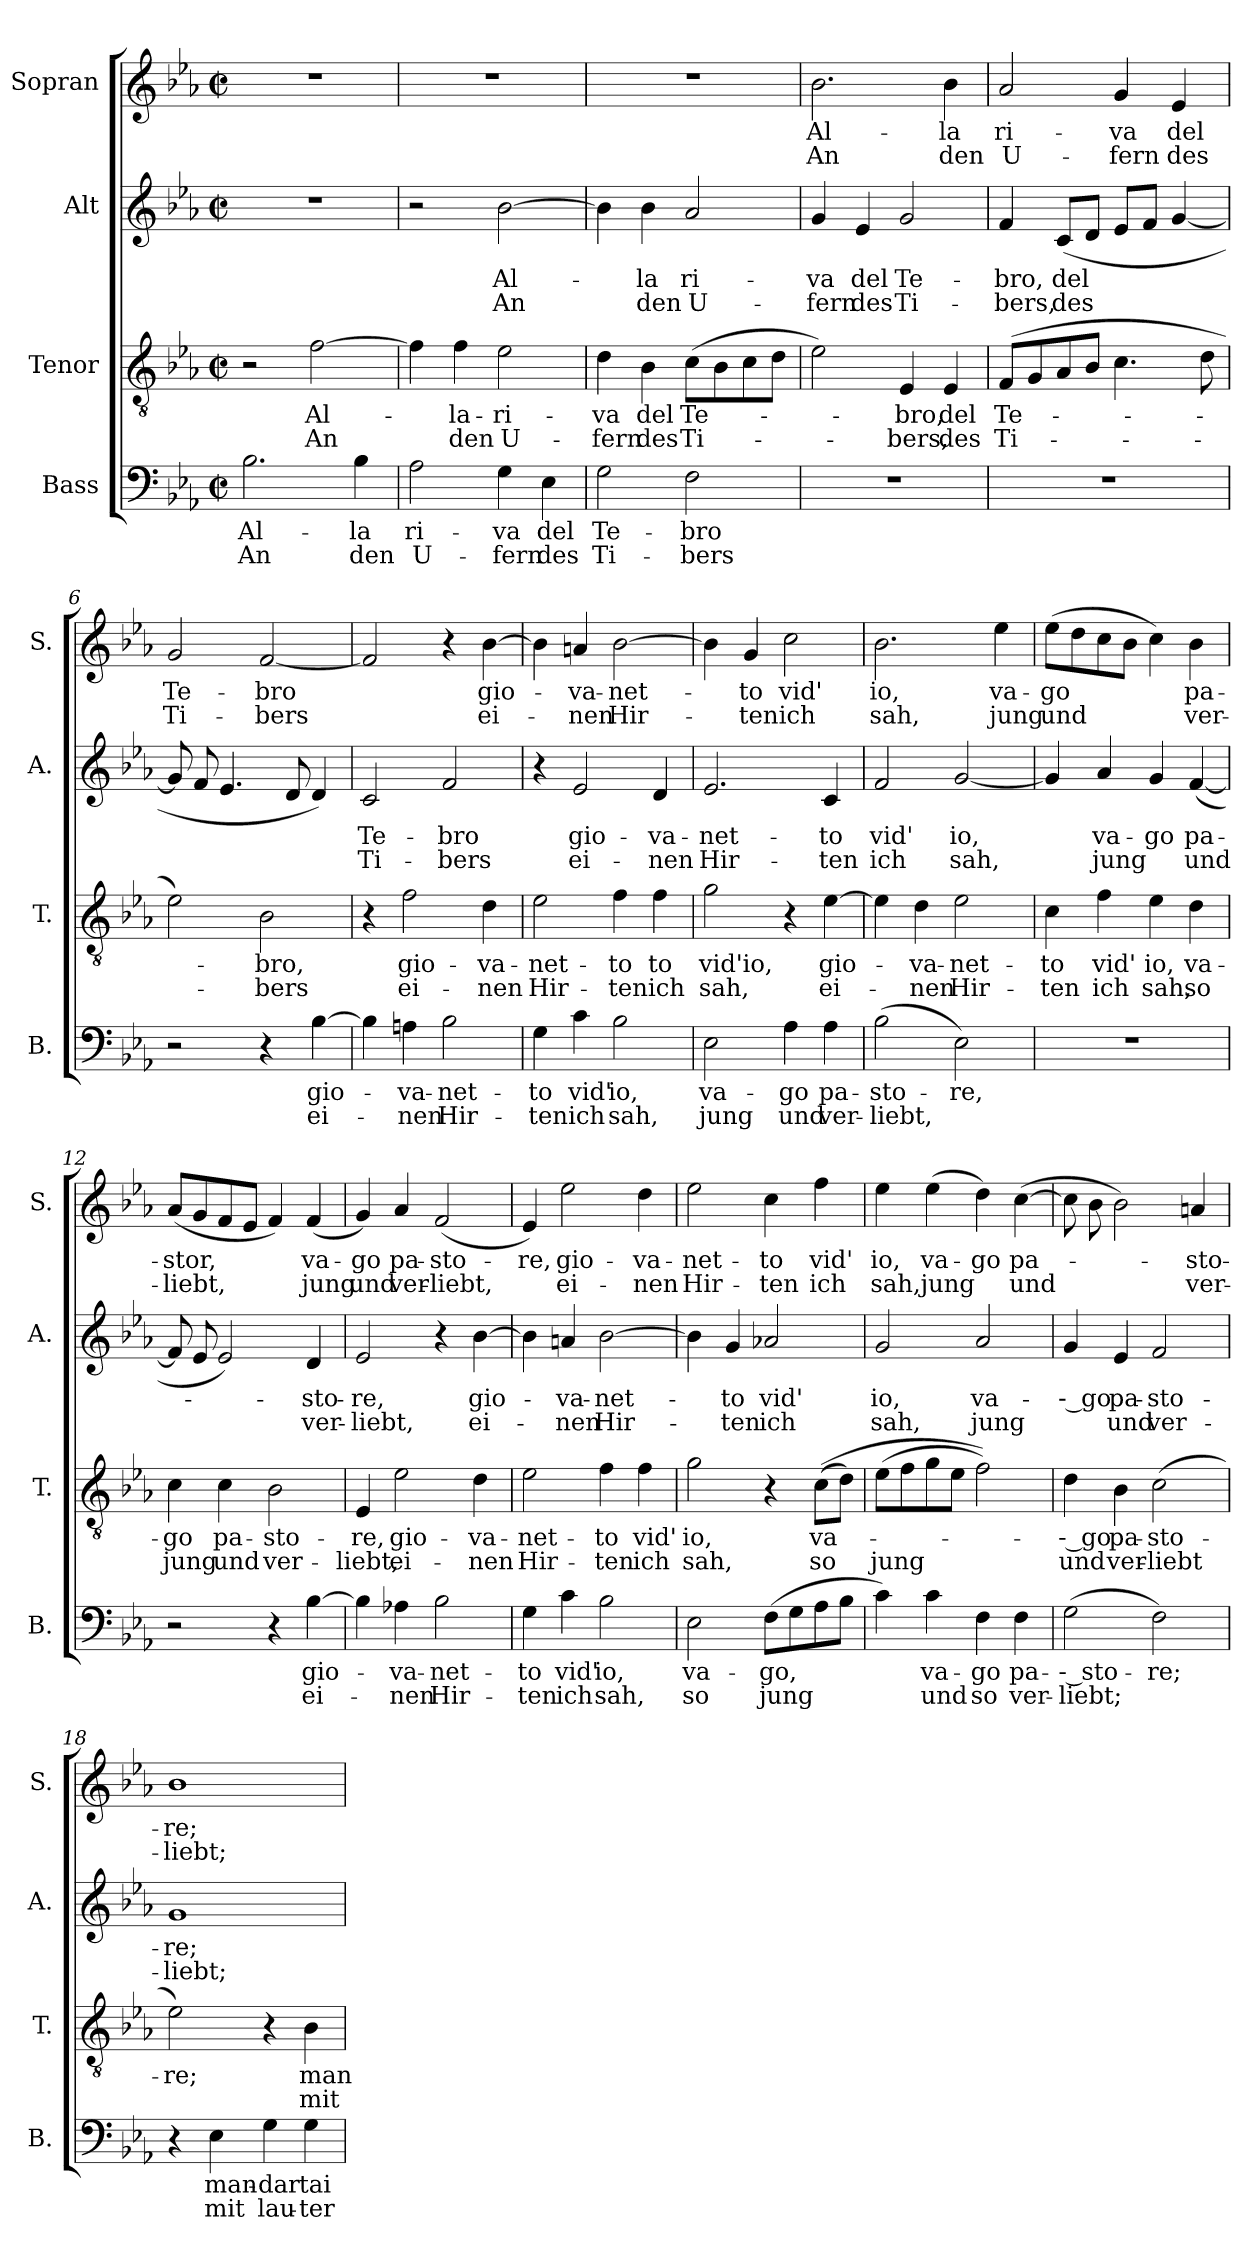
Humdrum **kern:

**kern	**text	**text	**kern	**text	**text	**kern	**text	**text	**kern	**text	**text
*part4	*part4	*part4	*part3	*part3	*part3	*part2	*part2	*part2	*part1	*part1	*part1
*staff4	*staff4	*staff4	*staff3	*staff3	*staff3	*staff2	*staff2	*staff2	*staff1	*staff1	*staff1
*I"Bass	*	*	*I"Tenor	*	*	*I"Alt	*	*	*I"Sopran	*	*
*I'B.	*	*	*I'T.	*	*	*I'A.	*	*	*I'S.	*	*
*clefF4	*	*	*clefGv2	*	*	*clefG2	*	*	*clefG2	*	*
*k[b-e-a-]	*	*	*k[b-e-a-]	*	*	*k[b-e-a-]	*	*	*k[b-e-a-]	*	*
*M2/2	*	*	*M2/2	*	*	*M2/2	*	*	*M2/2	*	*
*met(c|)	*	*	*met(c|)	*	*	*met(c|)	*	*	*met(c|)	*	*
=1	=1	=1	=1	=1	=1	=1	=1	=1	=1	=1	=1
!	!LO:LY:b	!LO:LY:b	!	!	!	!	!	!	!	!	!
2.B-\	Al-	An	2r	.	.	1r	.	.	1r	.	.
!	!	!	!	!LO:LY:b	!LO:LY:b	!	!	!	!	!	!
.	.	.	[2f\	Al-	An	.	.	.	.	.	.
!	!LO:LY:b	!LO:LY:b	!	!	!	!	!	!	!	!	!
4B-\	-la	den	.	.	.	.	.	.	.	.	.
=2	=2	=2	=2	=2	=2	=2	=2	=2	=2	=2	=2
!	!LO:LY:b	!LO:LY:b	!	!	!	!	!	!	!	!	!
2A-\	ri-	U-	4f\]	.	.	2r	.	.	1r	.	.
!	!	!	!	!LO:LY:b	!LO:LY:b	!	!	!	!	!	!
.	.	.	4f\	-la-	den	.	.	.	.	.	.
!	!LO:LY:b	!LO:LY:b	!	!LO:LY:b	!LO:LY:b	!	!LO:LY:b	!LO:LY:b	!	!	!
4G\	-va	-fern	2e-\	-ri-	U-	[2b-\	Al-	An	.	.	.
!	!LO:LY:b	!LO:LY:b	!	!	!	!	!	!	!	!	!
4E-\	del	des	.	.	.	.	.	.	.	.	.
=3	=3	=3	=3	=3	=3	=3	=3	=3	=3	=3	=3
!	!LO:LY:b	!LO:LY:b	!	!LO:LY:b	!LO:LY:b	!	!	!	!	!	!
2G\	Te-	Ti-	4d\	-va	-fern	4b-\]	.	.	1r	.	.
!	!	!	!	!LO:LY:b	!LO:LY:b	!	!LO:LY:b	!LO:LY:b	!	!	!
.	.	.	4B-\	del	des	4b-\	-la	den	.	.	.
!	!LO:LY:b	!LO:LY:b	!	!LO:LY:b	!LO:LY:b	!	!LO:LY:b	!LO:LY:b	!	!	!
2F\	-bro	-bers	(>8c\L	Te-	Ti-	2a-/	ri-	U-	.	.	.
.	.	.	8B-\	.	.	.	.	.	.	.	.
.	.	.	8c\	.	.	.	.	.	.	.	.
.	.	.	8d\J	.	.	.	.	.	.	.	.
=4	=4	=4	=4	=4	=4	=4	=4	=4	=4	=4	=4
!	!	!	!	!	!	!	!LO:LY:b	!LO:LY:b	!	!LO:LY:b	!LO:LY:b
1r	.	.	2e-\)	.	.	4g/	-va	-fern	2.b-\	Al-	An
!	!	!	!	!	!	!	!LO:LY:b	!LO:LY:b	!	!	!
.	.	.	.	.	.	4e-/	del	des	.	.	.
!	!	!	!	!LO:LY:b	!LO:LY:b	!	!LO:LY:b	!LO:LY:b	!	!	!
.	.	.	4E-/	-bro,	-bers,	2g/	Te-	Ti-	.	.	.
!	!	!	!	!LO:LY:b	!LO:LY:b	!	!	!	!	!LO:LY:b	!LO:LY:b
.	.	.	4E-/	del	des	.	.	.	4b-\	-la	den
=5	=5	=5	=5	=5	=5	=5	=5	=5	=5	=5	=5
!	!	!	!	!LO:LY:b	!LO:LY:b	!	!LO:LY:b	!LO:LY:b	!	!LO:LY:b	!LO:LY:b
1r	.	.	(>8F/L	Te-	Ti-	4f/	-bro,	-bers,	2a-/	ri-	U-
.	.	.	8G/	.	.	.	.	.	.	.	.
!	!	!	!	!	!	!	!LO:LY:b	!LO:LY:b	!	!	!
.	.	.	8A-/	.	.	(>8c/L	del	des	.	.	.
.	.	.	8B-/J	.	.	8d/J	.	.	.	.	.
!	!	!	!	!	!	!	!	!	!	!LO:LY:b	!LO:LY:b
.	.	.	4.c\	.	.	8e-/L	.	.	4g/	-va	-fern
.	.	.	.	.	.	8f/J	.	.	.	.	.
!	!	!	!	!	!	!	!	!	!	!LO:LY:b	!LO:LY:b
.	.	.	.	.	.	[4g/	.	.	4e-/	del	des
.	.	.	8d\	.	.	.	.	.	.	.	.
!!LO:LB:g=z
=6	=6	=6	=6	=6	=6	=6	=6	=6	=6	=6	=6
!	!	!	!	!	!	!	!	!	!	!LO:LY:b	!LO:LY:b
2r	.	.	2e-\)	.	.	8g/]	.	.	2g/	Te-	Ti-
.	.	.	.	.	.	8f/	.	.	.	.	.
.	.	.	.	.	.	4.e-/	.	.	.	.	.
!	!	!	!	!LO:LY:b	!LO:LY:b	!	!	!	!	!LO:LY:b	!LO:LY:b
4r	.	.	2B-\	-bro,	-bers	.	.	.	[2f	-bro	-bers
.	.	.	.	.	.	8d/	.	.	.	.	.
!	!LO:LY:b	!LO:LY:b	!	!	!	!	!	!	!	!	!
[4B-\	gio-	ei-	.	.	.	4d/)	.	.	.	.	.
=7	=7	=7	=7	=7	=7	=7	=7	=7	=7	=7	=7
!	!	!	!	!	!	!	!LO:LY:b	!LO:LY:b	!	!	!
4B-\]	.	.	4r	.	.	2c/	Te-	Ti-	2f/]	.	.
!	!LO:LY:b	!LO:LY:b	!	!LO:LY:b	!LO:LY:b	!	!	!	!	!	!
4An\	-va-	-nen	2f\	gio-	ei-	.	.	.	.	.	.
!	!LO:LY:b	!LO:LY:b	!	!	!	!	!LO:LY:b	!LO:LY:b	!	!	!
2B-\	-net-	Hir-	.	.	.	2f/	-bro	-bers	4r	.	.
!	!	!	!	!LO:LY:b	!LO:LY:b	!	!	!	!	!LO:LY:b	!LO:LY:b
.	.	.	4d\	-va-	-nen	.	.	.	[4b-\	gio-	ei-
=8	=8	=8	=8	=8	=8	=8	=8	=8	=8	=8	=8
!	!LO:LY:b	!LO:LY:b	!	!LO:LY:b	!LO:LY:b	!	!	!	!	!	!
4G\	-to	-ten	2e-\	-net-	Hir-	4r	.	.	4b-\]	.	.
!	!LO:LY:b	!LO:LY:b	!	!	!	!	!LO:LY:b	!LO:LY:b	!	!LO:LY:b	!LO:LY:b
4c\	vid'	ich	.	.	.	2e-/	gio-	ei-	4an/	-va-	-nen
!	!LO:LY:b	!LO:LY:b	!	!LO:LY:b	!LO:LY:b	!	!	!	!	!LO:LY:b	!LO:LY:b
2B-\	io,	sah,	4f\	-to	-ten	.	.	.	[2b-\	-net-	Hir-
!	!	!	!	!LO:LY:b	!LO:LY:b	!	!LO:LY:b	!LO:LY:b	!	!	!
.	.	.	4f\	to	ich	4d/	-va-	-nen	.	.	.
=9	=9	=9	=9	=9	=9	=9	=9	=9	=9	=9	=9
!	!LO:LY:b	!LO:LY:b	!	!LO:LY:b	!LO:LY:b	!	!LO:LY:b	!LO:LY:b	!	!	!
2E-\	va-	jung	2g\	vid'io,	sah,	2.e-/	-net-	Hir-	4b-\]	.	.
!	!	!	!	!	!	!	!	!	!	!LO:LY:b	!LO:LY:b
.	.	.	.	.	.	.	.	.	4g/	-to	-ten
!	!LO:LY:b	!LO:LY:b	!	!	!	!	!	!	!	!LO:LY:b	!LO:LY:b
4A-\	-go	und	4r	.	.	.	.	.	2cc\	vid'	ich
!	!LO:LY:b	!LO:LY:b	!	!LO:LY:b	!LO:LY:b	!	!LO:LY:b	!LO:LY:b	!	!	!
4A-\	pa-	ver-	[4e-\	gio-	ei-	4c/	-to	-ten	.	.	.
=10	=10	=10	=10	=10	=10	=10	=10	=10	=10	=10	=10
!	!LO:LY:b	!LO:LY:b	!	!	!	!	!LO:LY:b	!LO:LY:b	!	!LO:LY:b	!LO:LY:b
(>2B-\	-sto-	-liebt,	4e-\]	.	.	2f/	vid'	ich	2.b-\	io,	sah,
!	!	!	!	!LO:LY:b	!LO:LY:b	!	!	!	!	!	!
.	.	.	4d\	-va-	-nen	.	.	.	.	.	.
!	!LO:LY:b	!	!	!LO:LY:b	!LO:LY:b	!	!LO:LY:b	!LO:LY:b	!	!	!
2E-\)	-re,	.	2e-\	-net-	Hir-	[2g/	io,	sah,	.	.	.
!	!	!	!	!	!	!	!	!	!	!LO:LY:b	!LO:LY:b
.	.	.	.	.	.	.	.	.	4ee-\	va-	jung
=11	=11	=11	=11	=11	=11	=11	=11	=11	=11	=11	=11
!	!	!	!	!LO:LY:b	!LO:LY:b	!	!	!	!	!LO:LY:b	!LO:LY:b
1r	.	.	4c\	to	-ten	4g/]	.	.	(>8ee-\L	-go	und
.	.	.	.	.	.	.	.	.	8dd\	.	.
!	!	!	!	!LO:LY:b	!LO:LY:b	!	!LO:LY:b	!LO:LY:b	!	!	!
.	.	.	4f\	vid'	ich	4a-/	va-	jung	8cc\	.	.
.	.	.	.	.	.	.	.	.	8b-\J	.	.
!	!	!	!	!LO:LY:b	!LO:LY:b	!	!LO:LY:b	!	!	!	!
.	.	.	4e-\	io,	sah,	4g/	-go	.	4cc\)	.	.
!	!	!	!	!LO:LY:b	!LO:LY:b	!	!LO:LY:b	!LO:LY:b	!	!LO:LY:b	!LO:LY:b
.	.	.	4d\	va-	so	(<[4f/	pa-	und	4b-\	pa-	ver-
!!LO:LB:g=z
=12	=12	=12	=12	=12	=12	=12	=12	=12	=12	=12	=12
!	!	!	!	!LO:LY:b	!LO:LY:b	!	!	!	!	!LO:LY:b	!LO:LY:b
2r	.	.	4c\	-go	jung	8f/]	.	.	(<8a-/L	-stor,	-liebt,
.	.	.	.	.	.	8e-/	.	.	8g/	.	.
!	!	!	!	!LO:LY:b	!LO:LY:b	!	!	!	!	!	!
.	.	.	4c\	pa-	und	2e-/)	.	.	8f/	.	.
.	.	.	.	.	.	.	.	.	8e-/J	.	.
!	!	!	!	!LO:LY:b	!LO:LY:b	!	!	!	!	!	!
4r	.	.	2B-\	-sto-	ver-	.	.	.	4f/)	.	.
!	!LO:LY:b	!LO:LY:b	!	!	!	!	!LO:LY:b	!LO:LY:b	!	!LO:LY:b	!LO:LY:b
[4B-\	gio-	ei-	.	.	.	4d/	-sto-	ver-	(<4f/	va-	jung
=13	=13	=13	=13	=13	=13	=13	=13	=13	=13	=13	=13
!	!	!	!	!LO:LY:b	!LO:LY:b	!	!LO:LY:b	!LO:LY:b	!	!LO:LY:b	!LO:LY:b
4B-\]	.	.	4E-/	-re,	-liebt,	2e-/	-re,	-liebt,	4g/)	-go	und
!	!LO:LY:b	!LO:LY:b	!	!LO:LY:b	!LO:LY:b	!	!	!	!	!LO:LY:b	!LO:LY:b
4A-X\	-va-	-nen	2e-\	gio-	ei-	.	.	.	4a-/	pa-	ver-
!	!LO:LY:b	!LO:LY:b	!	!	!	!	!	!	!	!LO:LY:b	!LO:LY:b
2B-\	-net-	Hir-	.	.	.	4r	.	.	(<2f/	-sto-	-liebt,
!	!	!	!	!LO:LY:b	!LO:LY:b	!	!LO:LY:b	!LO:LY:b	!	!	!
.	.	.	4d\	-va-	-nen	[4b-\	gio-	ei-	.	.	.
=14	=14	=14	=14	=14	=14	=14	=14	=14	=14	=14	=14
!	!LO:LY:b	!LO:LY:b	!	!LO:LY:b	!LO:LY:b	!	!	!	!	!LO:LY:b	!
4G\	-to	-ten	2e-\	-net-	Hir-	4b-\]	.	.	4e-/)	-re,	.
!	!LO:LY:b	!LO:LY:b	!	!	!	!	!LO:LY:b	!LO:LY:b	!	!LO:LY:b	!LO:LY:b
4c\	vid'	ich	.	.	.	4an/	-va-	-nen	2ee-\	gio-	ei-
!	!LO:LY:b	!LO:LY:b	!	!LO:LY:b	!LO:LY:b	!	!LO:LY:b	!LO:LY:b	!	!	!
2B-\	io,	sah,	4f\	-to	-ten	[2b-\	-net-	Hir-	.	.	.
!	!	!	!	!LO:LY:b	!LO:LY:b	!	!	!	!	!LO:LY:b	!LO:LY:b
.	.	.	4f\	vid'	ich	.	.	.	4dd\	-va-	-nen
=15	=15	=15	=15	=15	=15	=15	=15	=15	=15	=15	=15
!	!LO:LY:b	!LO:LY:b	!	!LO:LY:b	!LO:LY:b	!	!	!	!	!LO:LY:b	!LO:LY:b
2E-\	va-	so	2g\	io,	sah,	4b-\]	.	.	2ee-\	-net-	Hir-
!	!	!	!	!	!	!	!LO:LY:b	!LO:LY:b	!	!	!
.	.	.	.	.	.	4g/	-to	-ten	.	.	.
!	!LO:LY:b	!LO:LY:b	!	!	!	!	!LO:LY:b	!LO:LY:b	!	!LO:LY:b	!LO:LY:b
(>8F\L	-go,	jung	4r	.	.	2a-X/	vid'	ich	4cc\	-to	-ten
8G\	.	.	.	.	.	.	.	.	.	.	.
!	!	!	!	!LO:LY:b	!LO:LY:b	!	!	!	!	!LO:LY:b	!LO:LY:b
8A-\	.	.	(<(>8c\L	va-	so	.	.	.	4ff\	vid'	ich
8B-\J	.	.	8d\J)	.	.	.	.	.	.	.	.
=16	=16	=16	=16	=16	=16	=16	=16	=16	=16	=16	=16
!	!	!	!	!	!LO:LY:b	!	!LO:LY:b	!LO:LY:b	!	!LO:LY:b	!LO:LY:b
4c\)	.	.	(<8e-\L	.	jung	2g/	io,	sah,	4ee-\	io,	sah,
.	.	.	8f\	.	.	.	.	.	.	.	.
!	!LO:LY:b	!LO:LY:b	!	!	!	!	!	!	!	!LO:LY:b	!LO:LY:b
4c\	va-	und	8g\	.	.	.	.	.	(>4ee-\	va-	jung
.	.	.	8e-\J	.	.	.	.	.	.	.	.
!	!LO:LY:b	!LO:LY:b	!	!	!	!	!LO:LY:b	!LO:LY:b	!	!LO:LY:b	!
4F\	-go	so	2f\))	.	.	2a-/	va-	jung	4dd\)	-go	.
!	!LO:LY:b	!LO:LY:b	!	!	!	!	!	!	!	!LO:LY:b	!LO:LY:b
4F\	pa-	ver-	.	.	.	.	.	.	(>[4cc\	pa-	und
!!LO:PB:g=z
=17	=17	=17	=17	=17	=17	=17	=17	=17	=17	=17	=17
!	!LO:LY:b	!LO:LY:b	!	!LO:LY:b	!LO:LY:b	!	!LO:LY:b	!	!	!	!
(>2G\	-- sto-	-liebt;	4d\	-- go	und	4g/	-- go	.	8cc\]	.	.
.	.	.	.	.	.	.	.	.	8b-\	.	.
!	!	!	!	!LO:LY:b	!LO:LY:b	!	!LO:LY:b	!LO:LY:b	!	!	!
.	.	.	4B-\	pa-	ver-	4e-/	pa-	und	2b-\)	.	.
!	!LO:LY:b	!	!	!LO:LY:b	!LO:LY:b	!	!LO:LY:b	!LO:LY:b	!	!	!
2F\)	-re;	.	(>2c\	-sto-	-liebt	2f/	-sto-	ver-	.	.	.
!	!	!	!	!	!	!	!	!	!	!LO:LY:b	!LO:LY:b
.	.	.	.	.	.	.	.	.	4an/	-sto-	ver-
=18	=18	=18	=18	=18	=18	=18	=18	=18	=18	=18	=18
!	!	!	!	!LO:LY:b	!	!	!LO:LY:b	!LO:LY:b	!	!LO:LY:b	!LO:LY:b
4r	.	.	2e-\)	-re;	.	1g	-re;	-liebt;	1b-	-re;	-liebt;
!	!LO:LY:b	!LO:LY:b	!	!	!	!	!	!	!	!	!
4E-\	man-	mit	.	.	.	.	.	.	.	.	.
!	!LO:LY:b	!LO:LY:b	!	!	!	!	!	!	!	!	!
4G\	-dar	lau-	4r	.	.	.	.	.	.	.	.
!	!LO:LY:b	!LO:LY:b	!	!LO:LY:b	!LO:LY:b	!	!	!	!	!	!
4G\	tai	-ter	4B-\	man-	mit	.	.	.	.	.	.
=	=	=	=	=	=	=	=	=	=	=	=
*-	*-	*-	*-	*-	*-	*-	*-	*-	*-	*-	*-
